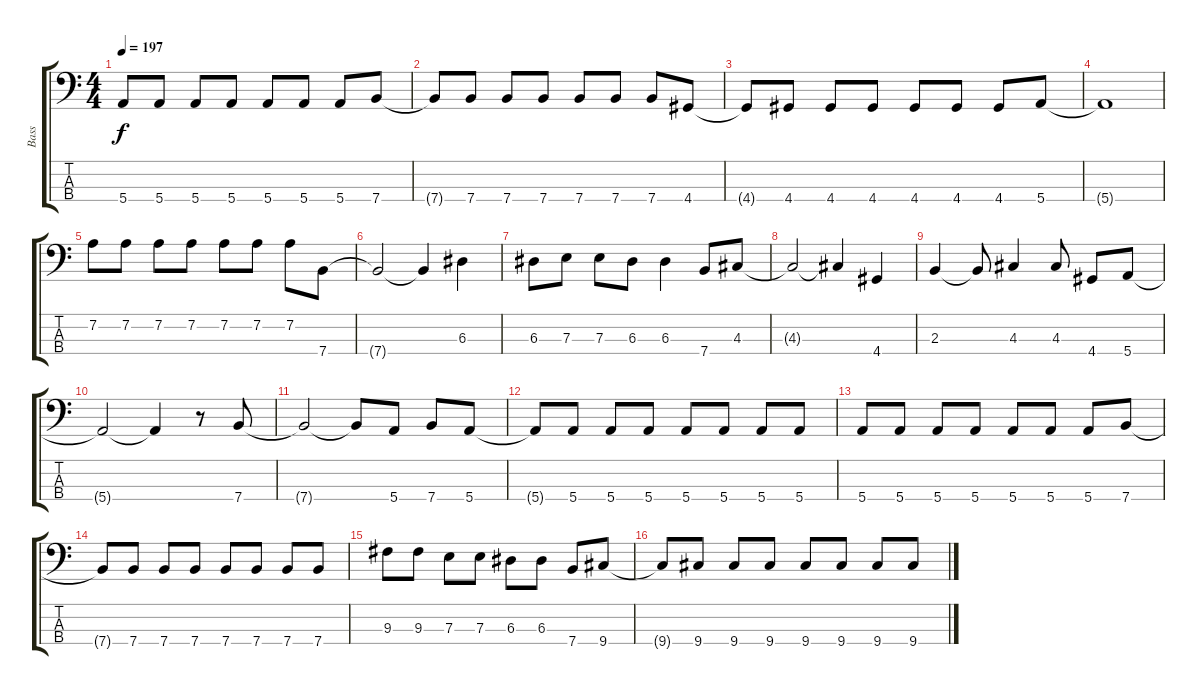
\track ("Bass" "Bass") {instrument electricbasspick}
\staff {score tabs}
\tuning (G2 D2 A1 E1) {hide}
\ts (4 4)
\tempo 197
\clef f4
\ks c
5.4.8{dy f} 5.4.8 5.4.8 5.4.8 5.4.8 5.4.8 5.4.8 7.4.8 |
7.4{t}.8 7.4.8 7.4.8 7.4.8 7.4.8 7.4.8 7.4.8 4.4.8 |
4.4{t}.8 4.4.8 4.4.8 4.4.8 4.4.8 4.4.8 4.4.8 5.4.8 |
\section ("" "")
5.4{t}.1 |
7.2.8 7.2.8 7.2.8 7.2.8 7.2.8 7.2.8 7.2.8 7.4.8 |
7.4{t}.2 7.4{t}.4 6.3.4 |
6.3.8 7.3.8 7.3.8 6.3.8 6.3.4 7.4.8 4.3.8 |
4.3{t}.2 4.3{t}.4 4.4.4 |
2.3.4 2.3{t}.8 4.3.4 4.3.8 4.4.8 5.4.8 |
5.4{t}.2 5.4{t}.4 r.8 7.4.8 |
7.4{t}.2 7.4{t}.8 5.4.8 7.4.8 5.4.8 |
\section ("" "")
5.4{t}.8 5.4.8 5.4.8 5.4.8 5.4.8 5.4.8 5.4.8 5.4.8 |
5.4.8 5.4.8 5.4.8 5.4.8 5.4.8 5.4.8 5.4.8 7.4.8 |
7.4{t}.8 7.4.8 7.4.8 7.4.8 7.4.8 7.4.8 7.4.8 7.4.8 |
9.3.8 9.3.8 7.3.8 7.3.8 6.3.8 6.3.8 7.4.8 9.4.8 |
9.4{t}.8 9.4.8 9.4.8 9.4.8 9.4.8 9.4.8 9.4.8 9.4.8
